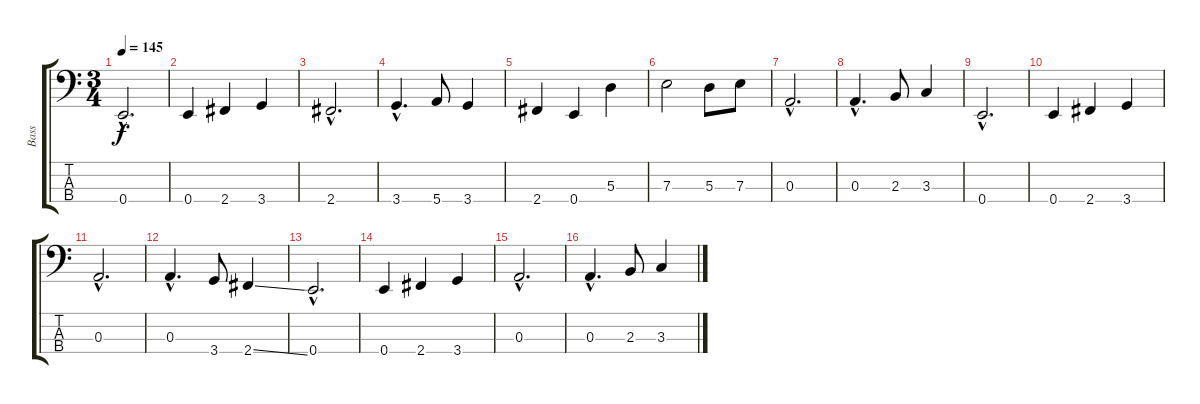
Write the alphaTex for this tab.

\track ("Bass" "Bass") {instrument fretlessbass}
\staff {score tabs}
\tuning (G2 D2 A1 E1) {hide}
\ts (3 4)
\tempo 145
\clef f4
\ks c
0.4{hac}.2{d dy f} |
0.4.4 2.4.4 3.4.4 |
2.4{hac}.2{d} |
3.4{hac}.4{d} 5.4.8 3.4.4 |
2.4.4 0.4.4 5.3.4 |
7.3.2 5.3.8 7.3.8 |
0.3{hac}.2{d} |
0.3{hac}.4{d} 2.3.8 3.3.4 |
0.4{hac}.2{d} |
0.4.4 2.4.4 3.4.4 |
0.3{hac}.2{d} |
0.3{hac}.4{d} 3.4.8 2.4{ss}.4 |
0.4{hac}.2{d} |
0.4.4 2.4.4 3.4.4 |
0.3{hac}.2{d} |
0.3{hac}.4{d} 2.3.8 3.3.4
